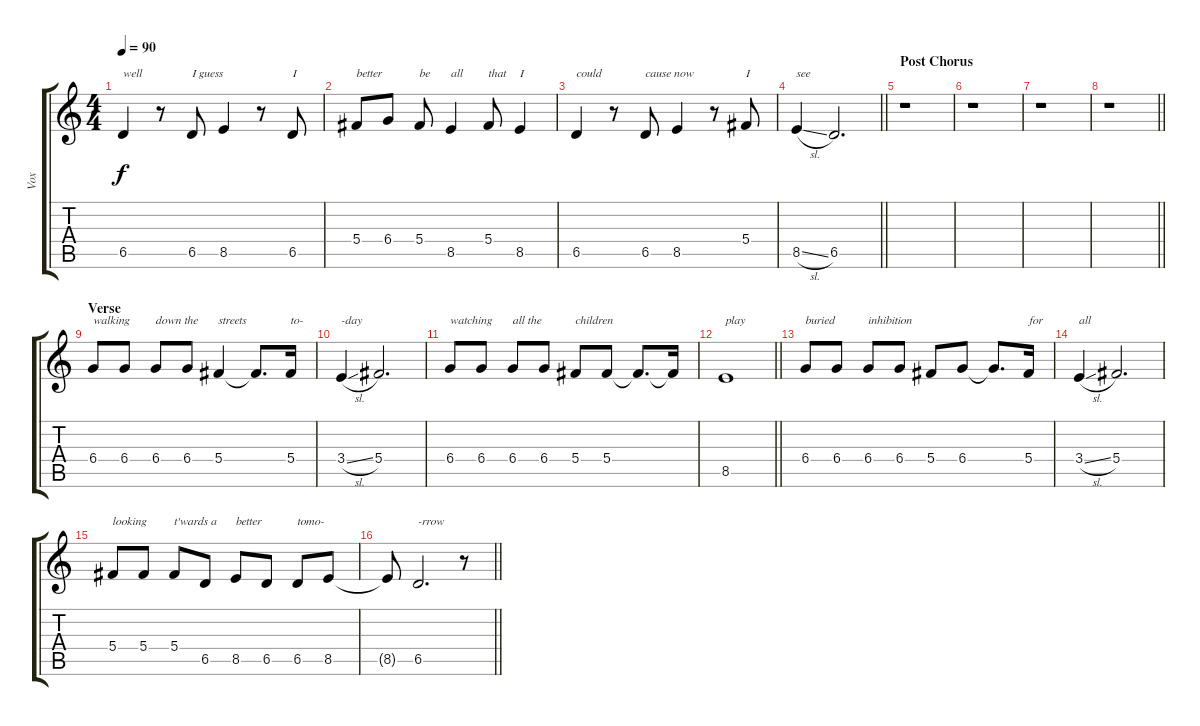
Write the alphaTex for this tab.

\track ("Vox" "Vox") {instrument distortionguitar}
\staff {score tabs}
\tuning (Eb4 Bb3 Gb3 Db3 Ab2 Eb2) {hide}
\ts (4 4)
\tempo 90
\clef g2
\ks c
6.5.4{txt "well" dy f} r.8 6.5.8{txt "I guess"} 8.5.4 r.8 6.5.8{txt "I"} |
5.4.8{txt "better"} 6.4.8 5.4.8{txt "be"} 8.5.4{txt "all"} 5.4.8{txt "that"} 8.5.4{txt "I"} |
6.5.4{txt "could"} r.8 6.5.8{txt "cause now"} 8.5.4 r.8 5.4.8{txt "I"} |
\barLineRight lightlight
8.5{sl}.4{txt "see"} 6.5.2{d} |
\section ("" "Post Chorus")
r.1 |
r.1 |
r.1 |
\barLineRight lightlight
r.1 |
\section ("" "Verse")
6.4.8{txt "walking"} 6.4.8 6.4.8{txt "down the"} 6.4.8 5.4.4{txt "streets"} 5.4{t}.8{d} 5.4.16{txt "to-"} |
3.4{sl}.4{txt "-day"} 5.4.2{d} |
6.4.8{txt "watching"} 6.4.8 6.4.8{txt "all the"} 6.4.8 5.4.8{txt "children"} 5.4.8 5.4{t}.8{d} 5.4{t}.16 |
\barLineRight lightlight
8.5.1{txt "play"} |
6.4.8{txt "buried"} 6.4.8 6.4.8{txt "inhibition"} 6.4.8 5.4.8 6.4.8 6.4{t}.8{d} 5.4.16{txt "for"} |
3.4{sl}.4{txt "all"} 5.4.2{d} |
5.4.8{txt "looking"} 5.4.8 5.4.8{txt "t'wards a"} 6.5.8 8.5.8{txt "better"} 6.5.8 6.5.8{txt "tomo-"} 8.5.8 |
\barLineRight lightlight
8.5{t}.8 6.5.2{d txt "-rrow"} r.8
